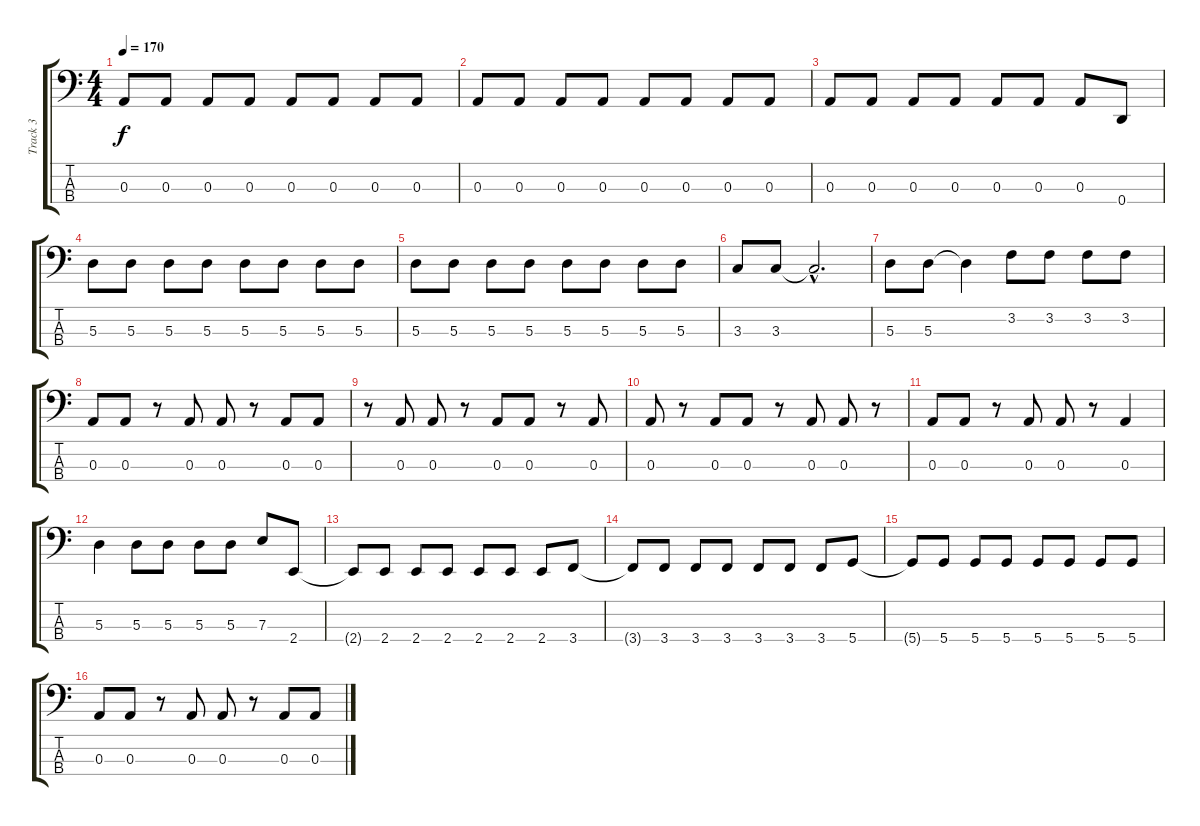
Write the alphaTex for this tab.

\track ("Track 3" "Track 3") {instrument electricbasspick}
\staff {score tabs}
\tuning (G2 D2 A1 D1) {hide}
\ts (4 4)
\tempo 170
\clef f4
\ks c
0.3.8{dy f} 0.3.8 0.3.8 0.3.8 0.3.8 0.3.8 0.3.8 0.3.8 |
0.3.8 0.3.8 0.3.8 0.3.8 0.3.8 0.3.8 0.3.8 0.3.8 |
0.3.8 0.3.8 0.3.8 0.3.8 0.3.8 0.3.8 0.3.8 0.4.8 |
5.3.8 5.3.8 5.3.8 5.3.8 5.3.8 5.3.8 5.3.8 5.3.8 |
5.3.8 5.3.8 5.3.8 5.3.8 5.3.8 5.3.8 5.3.8 5.3.8 |
3.3.8 3.3.8 3.3{hac t}.2{d} |
5.3.8 5.3.8 5.3{t}.4 3.2.8 3.2.8 3.2.8 3.2.8 |
0.3.8 0.3.8 r.8 0.3.8 0.3.8 r.8 0.3.8 0.3.8 |
r.8 0.3.8 0.3.8 r.8 0.3.8 0.3.8 r.8 0.3.8 |
0.3.8 r.8 0.3.8 0.3.8 r.8 0.3.8 0.3.8 r.8 |
0.3.8 0.3.8 r.8 0.3.8 0.3.8 r.8 0.3.4 |
5.3.4 5.3.8 5.3.8 5.3.8 5.3.8 7.3.8 2.4.8 |
2.4{t}.8 2.4.8 2.4.8 2.4.8 2.4.8 2.4.8 2.4.8 3.4.8 |
3.4{t}.8 3.4.8 3.4.8 3.4.8 3.4.8 3.4.8 3.4.8 5.4.8 |
5.4{t}.8 5.4.8 5.4.8 5.4.8 5.4.8 5.4.8 5.4.8 5.4.8 |
0.3.8 0.3.8 r.8 0.3.8 0.3.8 r.8 0.3.8 0.3.8
